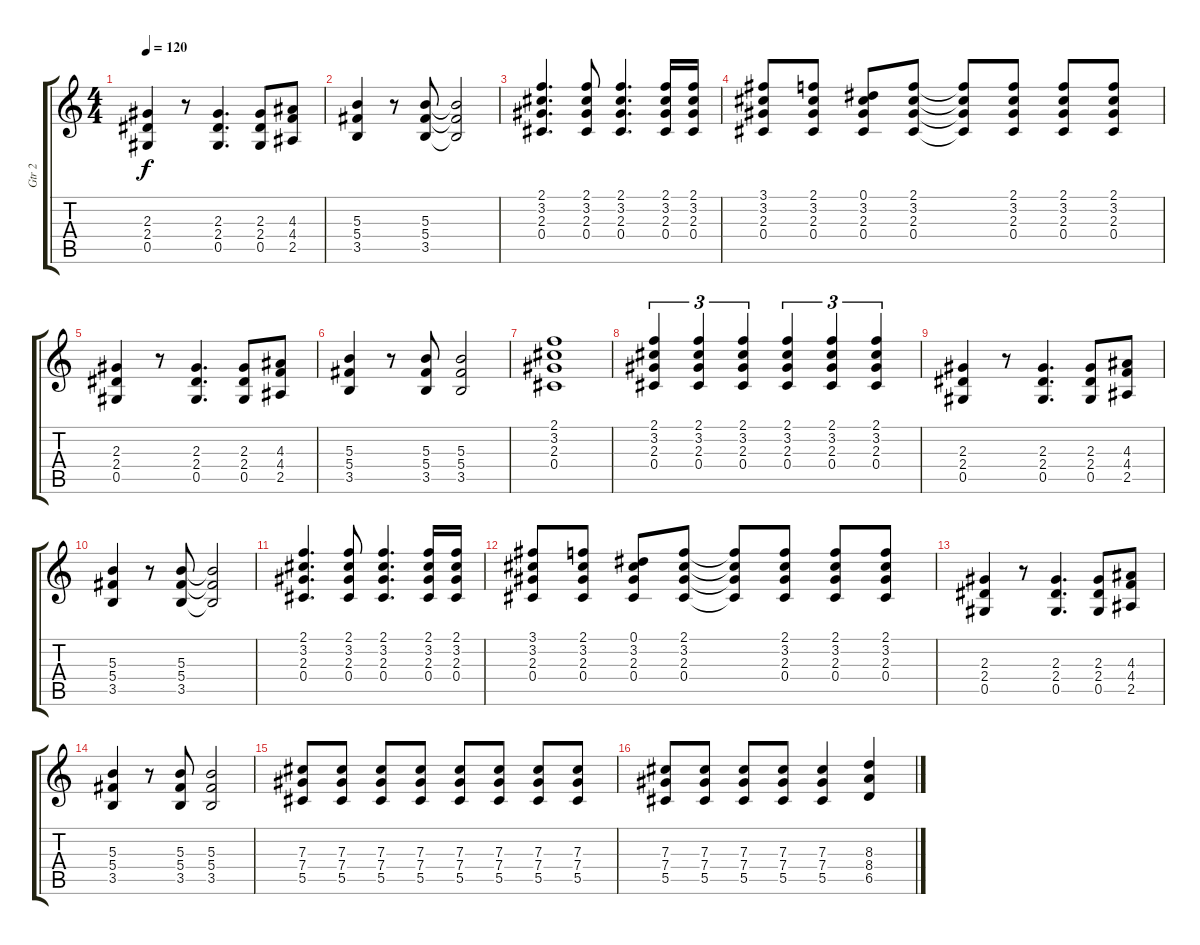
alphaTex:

\track ("Gtr 2" "Gtr 2") {instrument distortionguitar}
\staff {score tabs}
\tuning (Eb4 Bb3 Gb3 Db3 Ab2 Eb2) {hide}
\ts (4 4)
\tempo 120
\clef g2
\ks c
(2.3 2.4 0.5).4{dy f} r.8 (2.3 2.4 0.5).4{d} (2.3 2.4 0.5).8 (4.3 4.4 2.5).8 |
(5.3 5.4 3.5).4 r.8 (5.3 5.4 3.5).8 (5.3{t} 5.4{t} 3.5{t}).2 |
(2.1 3.2 2.3 0.4).4{d} (2.1 3.2 2.3 0.4).8 (2.1 3.2 2.3 0.4).4{d} (2.1 3.2 2.3 0.4).16 (2.1 3.2 2.3 0.4).16 |
(3.1 3.2 2.3 0.4).8 (2.1 3.2 2.3 0.4).8 (0.1 3.2 2.3 0.4).8 (2.1 3.2 2.3 0.4).8 (2.1{t} 3.2{t} 2.3{t} 0.4{t}).8 (2.1 3.2 2.3 0.4).8 (2.1 3.2 2.3 0.4).8 (2.1 3.2 2.3 0.4).8 |
(2.3 2.4 0.5).4 r.8 (2.3 2.4 0.5).4{d} (2.3 2.4 0.5).8 (4.3 4.4 2.5).8 |
(5.3 5.4 3.5).4 r.8 (5.3 5.4 3.5).8 (5.3 5.4 3.5).2 |
(2.1 3.2 2.3 0.4).1 |
(2.1 3.2 2.3 0.4).4{tu (3 2)} (2.1 3.2 2.3 0.4).4{tu (3 2)} (2.1 3.2 2.3 0.4).4{tu (3 2)} (2.1 3.2 2.3 0.4).4{tu (3 2)} (2.1 3.2 2.3 0.4).4{tu (3 2)} (2.1 3.2 2.3 0.4).4{tu (3 2)} |
(2.3 2.4 0.5).4 r.8 (2.3 2.4 0.5).4{d} (2.3 2.4 0.5).8 (4.3 4.4 2.5).8 |
(5.3 5.4 3.5).4 r.8 (5.3 5.4 3.5).8 (5.3{t} 5.4{t} 3.5{t}).2 |
(2.1 3.2 2.3 0.4).4{d} (2.1 3.2 2.3 0.4).8 (2.1 3.2 2.3 0.4).4{d} (2.1 3.2 2.3 0.4).16 (2.1 3.2 2.3 0.4).16 |
(3.1 3.2 2.3 0.4).8 (2.1 3.2 2.3 0.4).8 (0.1 3.2 2.3 0.4).8 (2.1 3.2 2.3 0.4).8 (2.1{t} 3.2{t} 2.3{t} 0.4{t}).8 (2.1 3.2 2.3 0.4).8 (2.1 3.2 2.3 0.4).8 (2.1 3.2 2.3 0.4).8 |
(2.3 2.4 0.5).4 r.8 (2.3 2.4 0.5).4{d} (2.3 2.4 0.5).8 (4.3 4.4 2.5).8 |
(5.3 5.4 3.5).4 r.8 (5.3 5.4 3.5).8 (5.3 5.4 3.5).2 |
(7.3 7.4 5.5).8 (7.3 7.4 5.5).8 (7.3 7.4 5.5).8 (7.3 7.4 5.5).8 (7.3 7.4 5.5).8 (7.3 7.4 5.5).8 (7.3 7.4 5.5).8 (7.3 7.4 5.5).8 |
(7.3 7.4 5.5).8 (7.3 7.4 5.5).8 (7.3 7.4 5.5).8 (7.3 7.4 5.5).8 (7.3 7.4 5.5).4 (8.3 8.4 6.5).4
